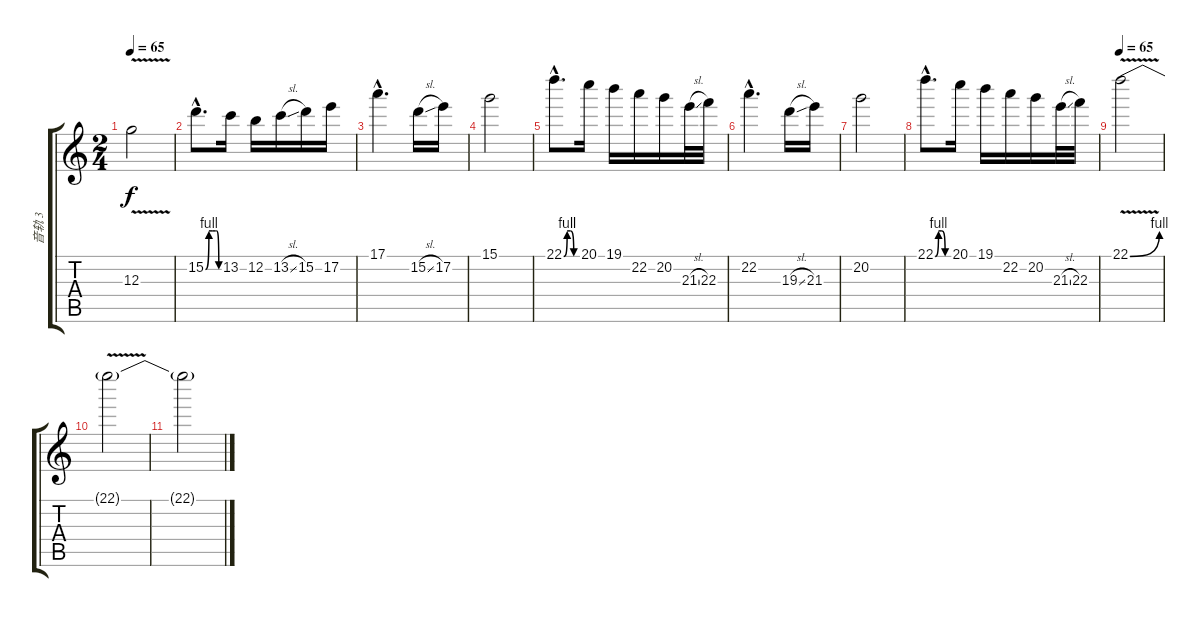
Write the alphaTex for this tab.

\track ("音轨 3" "音轨 3") {instrument acousticguitarsteel}
\staff {score tabs}
\tuning (E4 B3 G3 D3 A2 E2) {hide}
\ts (2 4)
\tempo 65
\clef g2
\ks c
12.3{v}.2{dy f} |
15.2{be (custom 0 0 15 4 30 4 45 4 50 4 60 0) hac}.8{d} 13.2.16 12.2.16 13.2{sl}.16 15.2.16 17.2.16 |
17.1{hac}.4{d} 15.2{sl}.16 17.2.16 |
15.1.2 |
22.1{be (custom 0 0 15 4 30 4 45 0 60 0) hac}.8{d} 20.1.16 19.1.16 22.2.16 20.2.16 21.3{sl}.32 22.3.32 |
22.2{hac}.4{d} 19.3{sl}.16 21.3.16 |
20.2.2 |
22.1{be (custom 0 0 15 4 30 4 45 0 60 0) hac}.8{d} 20.1.16 19.1.16 22.2.16 20.2.16 21.3{sl}.32 22.3.32 |
\tempo 65
22.1{be (bend 0 0 60 4) v}.2 |
22.1{t}.2 |
22.1{t}.2
